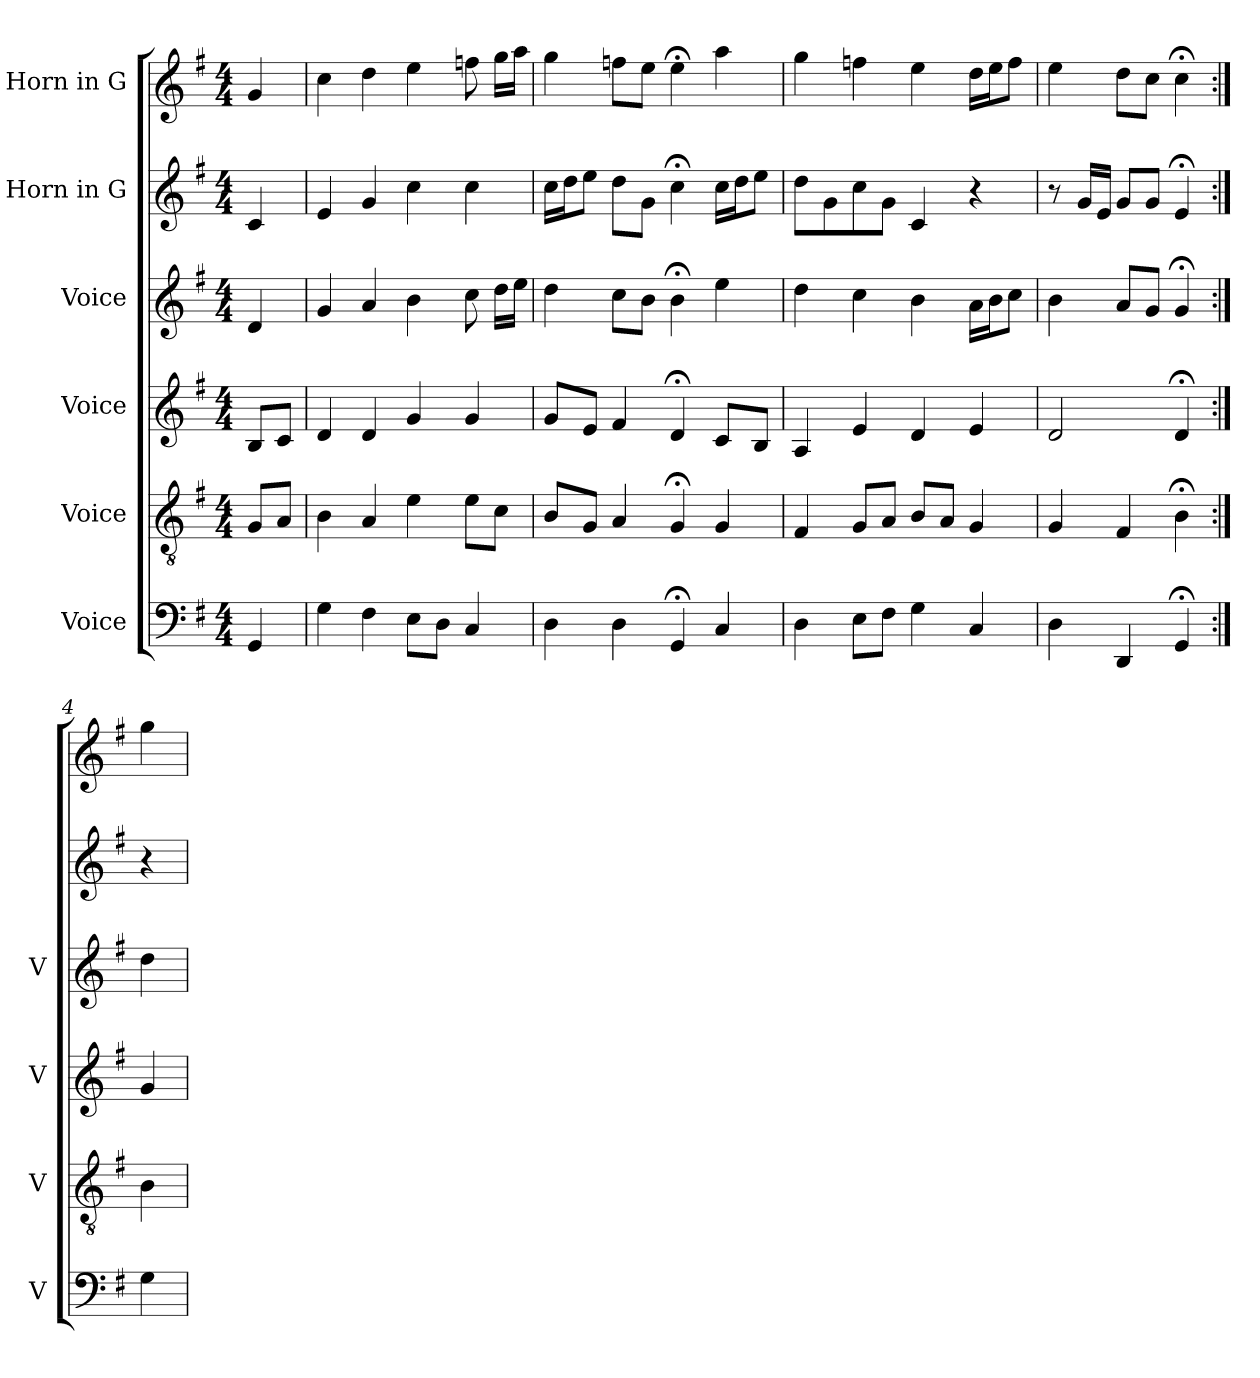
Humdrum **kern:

**kern	**kern	**kern	**kern	**kern	**kern
*part6	*part5	*part4	*part3	*part2	*part1
*staff6	*staff5	*staff4	*staff3	*staff2	*staff1
*I"Voice	*I"Voice	*I"Voice	*I"Voice	*I"Horn in G	*I"Horn in G
*I'V	*I'V	*I'V	*I'V	*	*
*clefF4	*clefGv2	*clefG2	*clefG2	*clefG2	*clefG2
*	*	*	*	*ITrd3c5	*ITrd3c5
*k[f#]	*k[f#]	*k[f#]	*k[f#]	*k[f#c#]	*k[f#c#]
*M4/4	*M4/4	*M4/4	*M4/4	*M4/4	*M4/4
=	=	=	=	=	=
4GG/	8G/L	8B/L	4d/	4G/	4d/
.	8A/J	8c/J	.	.	.
=1	=1	=1	=1	=1	=1
4G\	4B\	4d/	4g/	4B/	4g\
4F#\	4A/	4d/	4a/	4d/	4a\
8E\L	4e\	4g/	4b\	4g\	4b\
8D\J	.	.	.	.	.
4C/	8e\L	4g/	8cc\	4g\	8ccn\
.	8c\J	.	16dd\LL	.	16dd\LL
.	.	.	16ee\JJ	.	16ee\JJ
=2	=2	=2	=2	=2	=2
4D\	8B/L	8g/L	4dd\	16g\LL	4dd\
.	.	.	.	16a\J	.
.	8G/J	8e/J	.	8b\J	.
4D\	4A/	4f#/	8cc\L	8a\L	8ccn\L
.	.	.	8b\J	8d\J	8b\J
4GG;</	4G;</	4d;</	4b;<\	4g;<\	4b;<\
4C/	4G/	8c/L	4ee\	16g\LL	4ee\
.	.	.	.	16a\J	.
.	.	8B/J	.	8b\J	.
=3	=3	=3	=3	=3	=3
4D\	4F#/	4A/	4dd\	8a\L	4dd\
.	.	.	.	8d\	.
8E\L	8G/L	4e/	4cc\	8g\	4ccn\
8F#\J	8A/J	.	.	8d\J	.
4G\	8B/L	4d/	4b\	4G/	4b\
.	8A/J	.	.	.	.
4C/	4G/	4e/	16a\LL	4r	16a\LL
.	.	.	16b\J	.	16b\J
.	.	.	8cc\J	.	8cc\J
=4	=4	=4	=4	=4	=4
4D\	4G/	2d/	4b\	8r	4b\
.	.	.	.	16d/LL	.
.	.	.	.	16B/JJ	.
4DD/	4F#/	.	8a/L	8d/L	8a\L
.	.	.	8g/J	8d/J	8g\J
4GG;</	4B;<\	4d;</	4g;</	4B;</	4g;<\
=4X1:|!	=4X1:|!	=4X1:|!	=4X1:|!	=4X1:|!	=4X1:|!
4G\	4B\	4g/	4dd\	4r	4dd\
=	=	=	=	=	=
*-	*-	*-	*-	*-	*-
